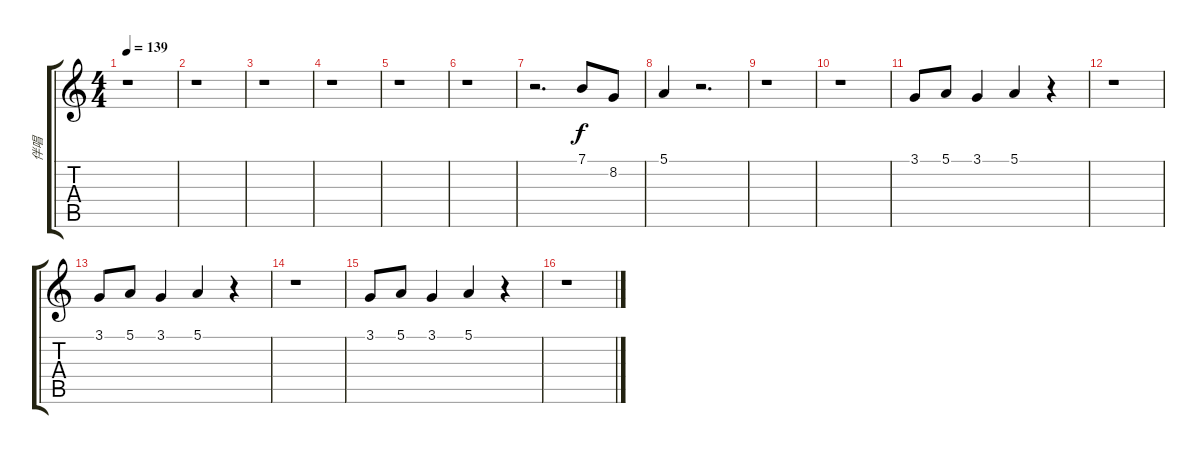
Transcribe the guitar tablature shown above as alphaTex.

\track ("伴唱" "伴唱") {instrument pad1newage}
\staff {score tabs}
\tuning (E4 B3 G3 D3 A2 E2) {hide}
\ts (4 4)
\tempo 139
\clef g2
\ks c
r.1{dy f} |
r.1 |
r.1 |
r.1 |
r.1 |
r.1 |
r.2{d} 7.1.8 8.2.8 |
5.1.4 r.2{d} |
r.1 |
r.1 |
3.1.8 5.1.8 3.1.4 5.1.4 r.4 |
r.1 |
3.1.8 5.1.8 3.1.4 5.1.4 r.4 |
r.1 |
3.1.8 5.1.8 3.1.4 5.1.4 r.4 |
r.1
